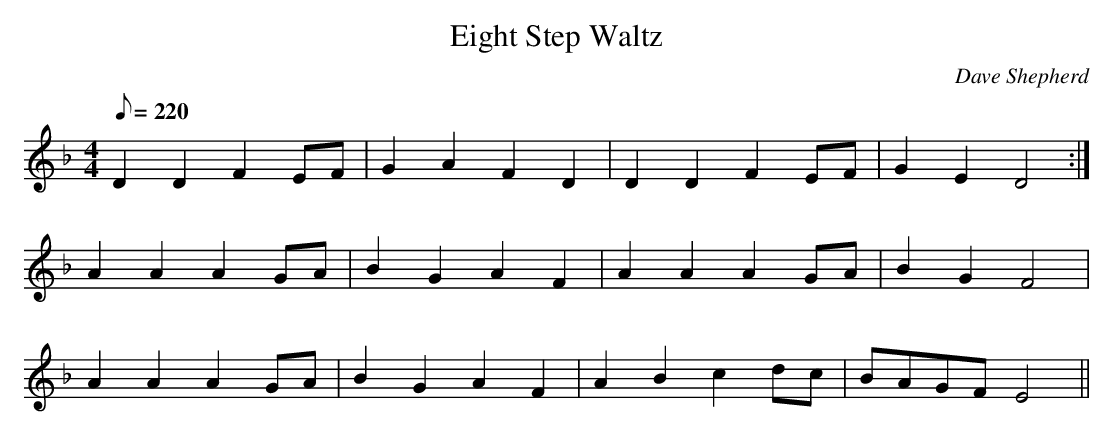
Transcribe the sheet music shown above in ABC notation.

X:1
T:Eight Step Waltz
M:4/4
L:1/8
Q:220
C:Dave Shepherd
K:Dm
D2 D2 F2 EF| G2 A2 F2 D2| D2 D2 F2 EF| G2 E2 D4:|!
 A2 A2 A2 GA| B2 G2 A2 F2| A2 A2 A2 GA |B2 G2  F4|!
A2 A2 A2 GA| B2 G2 A2 F2| A2 B2 c2 dc |BAGF E4||!
